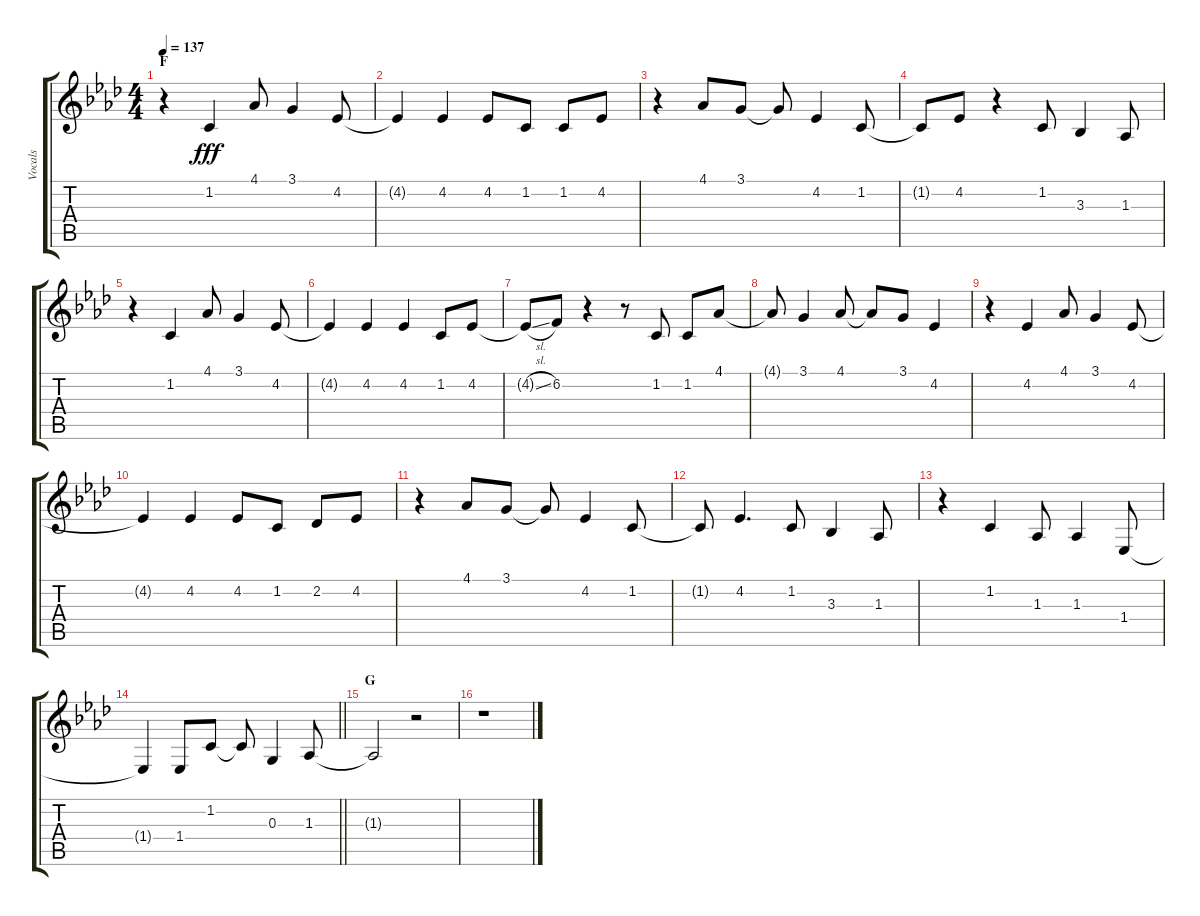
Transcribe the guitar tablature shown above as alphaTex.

\track ("Vocals" "Vocals") {instrument voiceoohs}
\staff {score tabs}
\tuning (E4 B3 G3 D3 A2 E2) {hide}
\ts (4 4)
\section ("" "F")
\tempo 137
\clef g2
\ks ab
r.4{dy fff} 1.2.4 4.1.8 3.1.4 4.2.8 |
4.2{t}.4 4.2.4 4.2.8 1.2.8 1.2.8 4.2.8 |
r.4 4.1.8 3.1.8 3.1{t}.8 4.2.4 1.2.8 |
1.2{t}.8 4.2.8 r.4 1.2.8 3.3.4 1.3.8 |
r.4 1.2.4 4.1.8 3.1.4 4.2.8 |
4.2{t}.4 4.2.4 4.2.4 1.2.8 4.2.8 |
4.2{sl t}.8 6.2.8 r.4 r.8 1.2.8 1.2.8 4.1.8 |
4.1{t}.8 3.1.4 4.1.8 4.1{t}.8 3.1.8 4.2.4 |
r.4 4.2.4 4.1.8 3.1.4 4.2.8 |
4.2{t}.4 4.2.4 4.2.8 1.2.8 2.2.8 4.2.8 |
r.4 4.1.8 3.1.8 3.1{t}.8 4.2.4 1.2.8 |
1.2{t}.8 4.2.4{d} 1.2.8 3.3.4 1.3.8 |
r.4 1.2.4 1.3.8 1.3.4 1.4.8 |
\barLineRight lightlight
1.4{t}.4 1.4.8 1.2.8 1.2{t}.8 0.3.4 1.3.8 |
\section ("" "G")
1.3{t}.2 r.2 |
r.1
